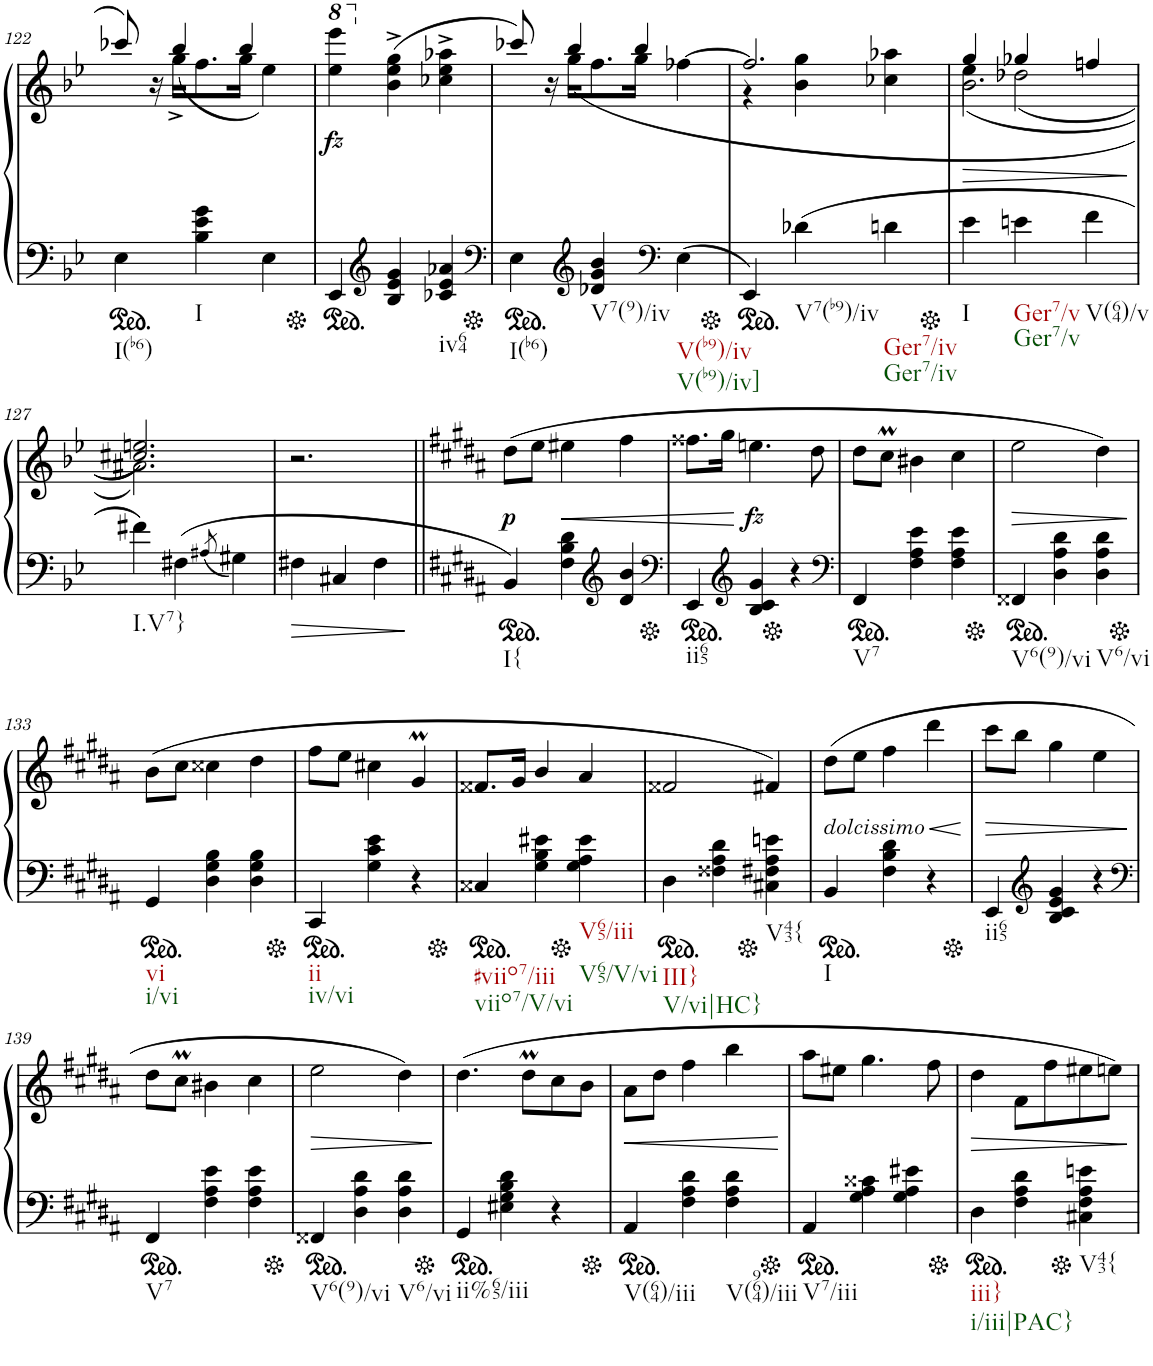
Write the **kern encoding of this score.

**kern	**dynam	**kern	**dynam
*part2	*part2	*part1	*part1
*staff2	*staff2	*staff1	*staff1
*I"Piano	*	*I"Piano	*
*I'Pno	*	*I'Pno	*
!!LO:PB:g=z
*clefF4	*	*clefG2	*
*k[b-e-]	*	*k[b-e-]	*
*M3/4	*	*M3/4	*
*ped	*	*	*
=122	=122	=122	=122
*	*	*^	*
!LO:TX:b:t=I(b6)	!	!	!	!
4E-\	.	8ccc-X/	8.ryy	.
.	.	16r	.	.
.	.	16gg^\KL	(4bb-/	.
!LO:TX:b:t=I	!	!	!	!
4B-\ 4e-\ 4g\	.	8.ff\	.	.
.	.	16gg\Jk	4bb-/	.
4E-\	.	(4ee-\	.	.
.	.	.	16ryy	.
*	*	*v	*v	*
=123	=123	=123	=123
*ped	*	*	*
*	*	*8va	*
*	*	*^	*
!	!	!	!	!LO:DY:b
*	*	*v	*v	*
4EE-/	.	4eee-\ 4eeee-\	fz
*clefG2	*	*	*
*	*	*X8va	*
4B-/ 4e-/ 4g/	.	4b-\^ 4ee-\^ 4gg\^	.
!LO:TX:b:t=iv64	!	!	!
4c-X/ 4e-/ 4a-X/	.	4cc-X\^ 4ee-\^ 4aa-X\^	.
=124	=124	=124	=124
*clefF4	*	*	*
*Xped	*	*	*
*ped	*	*	*
*	*	*^	*
!LO:TX:b:t=I(b6)	!	!	!	!
4E-\	.	8ccc-X/)	8.ryy	.
.	.	16r	.	.
.	.	16gg\KL	(4bb-/	.
*clefG2	*	*	*	*
!LO:TX:b:t=V7(9)/iv	!	!	!	!
4d-X/ 4g/ 4b-/	.	8.ff\	.	.
.	.	16gg\Jk	4bb-/	.
*clefF4	*	*	*	*
!LO:TX:b:t=V(b9)/iv	!	!	!	!
!LO:TX:b:t=V(b9)/iv]	!	!	!	!
(4E-\	.	[>4ff-X\	.	.
.	.	.	16ryy	.
=125	=125	=125	=125	=125
*Xped	*	*	*	*
*ped	*	*	*	*
4EE-/)	.	2.ff-/]	4r	.
!LO:TX:b:t=V7(b9)/iv	!	!	!	!
(4d-X\	.	.	4b-\ 4gg\	.
!LO:TX:b:t=Ger7/iv	!	!	!	!
!LO:TX:b:t=Ger7/iv	!	!	!	!
4dn\	.	.	4cc-X\ 4aa-X\	.
*	*	*v	*v	*
=126	=126	=126	=126
*Xped	*	*	*
*	*	*^	*
!LO:TX:b:t=I	!	!	!	!
!	!	!	!	!LO:HP:b
*	*	*	*^	*
4e-\	.	4gg/	4ee-\	(2.b-\	>
!LO:TX:b:t=Ger7/v	!	!	!	!	!
!LO:TX:b:t=Ger7/v	!	!	!	!	!
4en\	.	4gg-X/	(2dd-X\	.	.
!LO:TX:b:t=V(64)/v	!	!	!	!	!
4f\	.	4ffn/	.	.	.
*	*	*v	*v	*v	*
.	.	.	]
!!LO:LB:g=z
=127	=127	=127	=127
*	*	*^	*
!LO:TX:b:t=I.V7}	!	!	!	!
4f#X\)	.	2.cc#X/ 2.een/))	2.a#X\)	.
(4F#X\	.	.	.	.
(8qA#X/	.	.	.	.
4G#X\)	.	.	.	.
*	*	*v	*v	*
=128	=128	=128	=128
!	!LO:HP:b	!	!
4F#X\	>	2.r	.
4C#X/	.	.	.
4F#\	.	.	.
.	]	.	.
=129||	=129||	=129||	=129||
*k[f#c#g#d#a#]	*	*k[f#c#g#d#a#]	*
*ped	*	*	*
!LO:TX:b:t=I{	!	!	!
!	!	!	!LO:DY:b
4BB/)	.	(8dd#\L	p
.	.	8ee\J	.
!	!	!	!LO:HP:b
4F#\ 4B\ 4d#\	.	4ee#X\	<
*clefG2	*	*	*
4d#/ 4b/	.	4ff#\	.
=130	=130	=130	=130
*clefF4	*	*	*
*Xped	*	*	*
*ped	*	*	*
!LO:TX:b:t=ii65	!	!	!
4EE/	.	8.ff##X\L	.
.	.	16gg#\Jk	.
*clefG2	*	*	*
!	!	!	!LO:DY:n=1:b
4B/ 4c#/ 4g#/	.	4.een\	[ fz
*Xped	*	*	*
4r	.	.	.
.	.	8dd#\	.
=131	=131	=131	=131
*clefF4	*	*	*
*ped	*	*	*
!LO:TX:b:t=V7	!	!	!
4FF#/	.	8dd#\L	.
.	.	8cc#M\J	.
4F#\ 4A#\ 4e\	.	4b#X\	.
4F#\ 4A#\ 4e\	.	4cc#\	.
=132	=132	=132	=132
*Xped	*	*	*
*ped	*	*	*
!LO:TX:b:t=V6(9)/vi	!	!	!
!	!	!	!LO:HP:b
4FF##X/	.	2ee\	>
4D#\ 4A#\ 4d#\	.	.	.
!LO:TX:b:t=V6/vi	!	!	!
4D#\ 4A#\ 4d#\	.	4dd#\)	.
.	.	.	]
!!LO:LB:g=z
=133	=133	=133	=133
*Xped	*	*	*
*ped	*	*	*
!LO:TX:b:t=vi	!	!	!
!LO:TX:b:t=i/vi	!	!	!
4GG#/	.	(8b\L	.
.	.	8cc#\J	.
4D#\ 4G#\ 4B\	.	4cc##X\	.
4D#\ 4G#\ 4B\	.	4dd#\	.
=134	=134	=134	=134
*Xped	*	*	*
*ped	*	*	*
!LO:TX:b:t=ii	!	!	!
!LO:TX:b:t=iv/vi	!	!	!
4CC#/	.	8ff#\L	.
.	.	8ee\J	.
4G#\ 4c#\ 4e\	.	4cc#X\	.
4r	.	4g#M/	.
=135	=135	=135	=135
*Xped	*	*	*
*ped	*	*	*
!LO:TX:b:t=#viio7/iii	!	!	!
!LO:TX:b:t=viio7/V/vi	!	!	!
4C##X/	.	8.f##X/L	.
.	.	16g#/Jk	.
4G#\ 4B\ 4e#X\	.	4b/	.
*Xped	*	*	*
!LO:TX:b:t=V65/iii	!	!	!
!LO:TX:b:t=V65/V/vi	!	!	!
4G#\ 4A#\ 4e#\	.	4a#/	.
=136	=136	=136	=136
*ped	*	*	*
!LO:TX:b:t=III}	!	!	!
!LO:TX:b:t=V/vi|HC}	!	!	!
4D#\	.	2f##X/	.
4F##X\ 4A#\ 4d#\	.	.	.
*Xped	*	*	*
!LO:TX:b:t=V43{	!	!	!
4C#X\ 4F#X\ 4A#\ 4en\	.	4f#X/)	.
=137	=137	=137	=137
*ped	*	*	*
!	!	!LO:TX:b:i:t=dolcissimo	!
!LO:TX:b:t=I	!	!	!
!	!	!	!LO:HP:b
4BB/	.	(8dd#\L	<
.	.	8ee\J	.
4F#\ 4B\ 4d#\	.	4ff#\	.
4r	.	4ddd#\	.
.	.	.	[
=138	=138	=138	=138
*Xped	*	*	*
!LO:TX:b:t=ii65	!	!	!
!	!	!	!LO:HP:b
4EE/	.	8ccc#\L	>
.	.	8bb\J	.
*clefG2	*	*	*
4B/ 4c#/ 4e/ 4g#/	.	4gg#\	.
4r	.	4ee\	.
.	.	.	]
!!LO:LB:g=z
=139	=139	=139	=139
*clefF4	*	*	*
*ped	*	*	*
!LO:TX:b:t=V7	!	!	!
4FF#/	.	8dd#\L	.
.	.	8cc#M\J	.
4F#\ 4A#\ 4e\	.	4b#X\	.
4F#\ 4A#\ 4e\	.	4cc#\	.
=140	=140	=140	=140
*Xped	*	*	*
*ped	*	*	*
!LO:TX:b:t=V6(9)/vi	!	!	!
!	!	!	!LO:HP:b
4FF##X/	.	2ee\	>
4D#\ 4A#\ 4d#\	.	.	.
!LO:TX:b:t=V6/vi	!	!	!
4D#\ 4A#\ 4d#\	.	4dd#\)	.
.	.	.	]
=141	=141	=141	=141
*Xped	*	*	*
*ped	*	*	*
!LO:TX:b:t=ii%65/iii	!	!	!
4GG#/	.	(4.dd#\	.
4E#X\ 4G#\ 4B\ 4d#\	.	.	.
.	.	8dd#m\L	.
4r	.	8cc#\	.
.	.	8b\J	.
=142	=142	=142	=142
*Xped	*	*	*
*ped	*	*	*
!LO:TX:b:t=V(64)/iii	!	!	!
!	!	!	!LO:HP:b
4AA#/	.	8a#\L	<
.	.	8dd#\J	.
4F#\ 4A#\ 4d#\	.	4ff#\	.
!LO:TX:b:t=V(964)/iii	!	!	!
4F#\ 4A#\ 4d#\	.	4bb\	.
.	.	.	[
=143	=143	=143	=143
*Xped	*	*	*
*ped	*	*	*
!LO:TX:b:t=V7/iii	!	!	!
4AA#/	.	8aa#\L	.
.	.	8ee#X\J	.
4G#\ 4A#\ 4c##X\	.	4.gg#\	.
4G#\ 4A#\ 4e#X\	.	.	.
.	.	8ff#\	.
=144	=144	=144	=144
*Xped	*	*	*
!LO:TX:b:t=iii}	!	!	!
!LO:TX:b:t=i/iii|PAC}	!	!	!
!	!	!	!LO:HP:b
4D#\	.	4dd#\	>
4F#\ 4A#\ 4d#\	.	8f#\L	.
.	.	8ff#\	.
*Xped	*	*	*
!LO:TX:b:t=V43{	!	!	!
4C#X\ 4F#\ 4A#\ 4en\	.	8ee#X\	.
.	.	8een\J)	.
.	.	.	]
=	=	=	=
*-	*-	*-	*-
